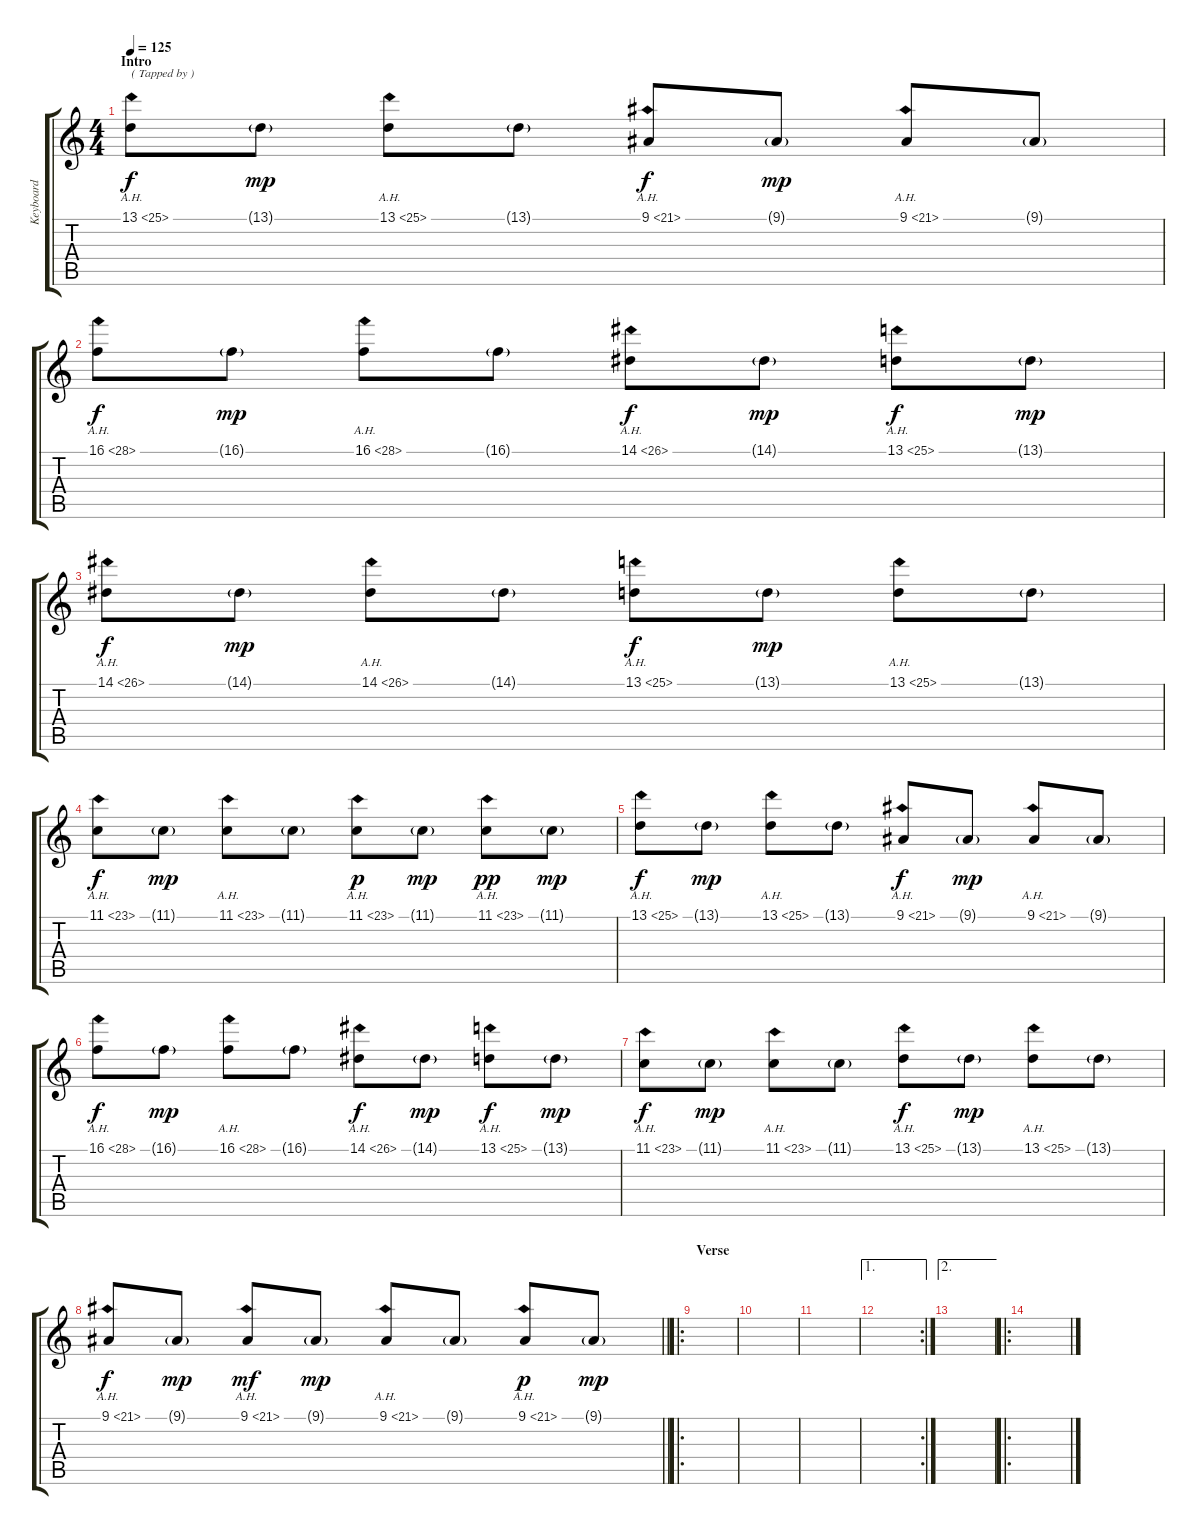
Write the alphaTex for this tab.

\track ("Keyboard" "Keyboard") {instrument glockenspiel}
\staff {score tabs}
\tuning (Db4 Ab3 E3 B2 Gb2 B1) {hide}
\ts (4 4)
\section ("" "Intro")
\tempo 125
\clef g2
\ks c
13.1{ah 12}.8{txt "( Tapped by )" dy f instrument glockenspiel} 13.1{g}.8{dy mp} 13.1{ah 12}.8 13.1{g}.8 9.1{ah 12}.8{dy f} 9.1{g}.8{dy mp} 9.1{ah 12}.8 9.1{g}.8 |
16.1{ah 12}.8{dy f} 16.1{g}.8{dy mp} 16.1{ah 12}.8 16.1{g}.8 14.1{ah 12}.8{dy f} 14.1{g}.8{dy mp} 13.1{ah 12}.8{dy f} 13.1{g}.8{dy mp} |
14.1{ah 12}.8{dy f} 14.1{g}.8{dy mp} 14.1{ah 12}.8 14.1{g}.8 13.1{ah 12}.8{dy f} 13.1{g}.8{dy mp} 13.1{ah 12}.8 13.1{g}.8 |
11.1{ah 12}.8{dy f} 11.1{g}.8{dy mp} 11.1{ah 12}.8 11.1{g}.8 11.1{ah 12}.8{dy p} 11.1{g}.8{dy mp} 11.1{ah 12}.8{dy pp} 11.1{g}.8{dy mp} |
13.1{ah 12}.8{dy f} 13.1{g}.8{dy mp} 13.1{ah 12}.8 13.1{g}.8 9.1{ah 12}.8{dy f} 9.1{g}.8{dy mp} 9.1{ah 12}.8 9.1{g}.8 |
16.1{ah 12}.8{dy f} 16.1{g}.8{dy mp} 16.1{ah 12}.8 16.1{g}.8 14.1{ah 12}.8{dy f} 14.1{g}.8{dy mp} 13.1{ah 12}.8{dy f} 13.1{g}.8{dy mp} |
11.1{ah 12}.8{dy f} 11.1{g}.8{dy mp} 11.1{ah 12}.8 11.1{g}.8 13.1{ah 12}.8{dy f} 13.1{g}.8{dy mp} 13.1{ah 12}.8 13.1{g}.8 |
\barLineRight lightlight
9.1{ah 12}.8{dy f} 9.1{g}.8{dy mp} 9.1{ah 12}.8{dy mf} 9.1{g}.8{dy mp} 9.1{ah 12}.8 9.1{g}.8 9.1{ah 12}.8{dy p} 9.1{g}.8{dy mp} |
\ro
\section ("" "Verse")
|
|
|
\ae 1
\rc 2
|
\ae 2
|
\ro
